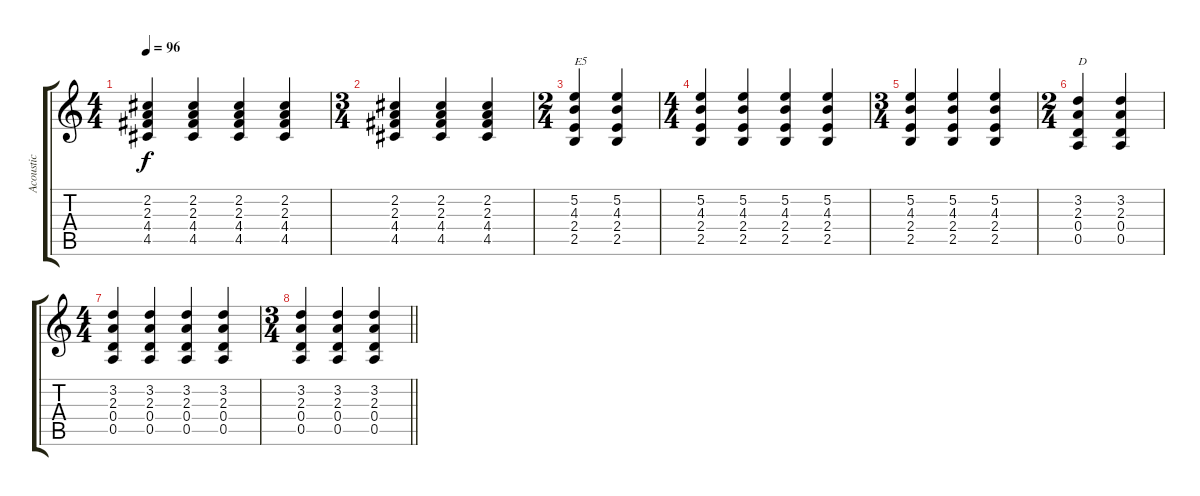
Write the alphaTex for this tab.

\track ("Acoustic" "Acoustic") {instrument acousticguitarsteel}
\staff {score tabs}
\tuning (E4 B3 G3 D3 A2 E2) {hide}
\ts (4 4)
\tempo 96
\clef g2
\ks c
(2.2 2.3 4.4 4.5).4{dy f} (2.2 2.3 4.4 4.5).4 (2.2 2.3 4.4 4.5).4 (2.2 2.3 4.4 4.5).4 |
\ts (3 4)
(2.2 2.3 4.4 4.5).4 (2.2 2.3 4.4 4.5).4 (2.2 2.3 4.4 4.5).4 |
\ts (2 4)
(5.2 4.3 2.4 2.5).4{txt "E5"} (5.2 4.3 2.4 2.5).4 |
\ts (4 4)
(5.2 4.3 2.4 2.5).4 (5.2 4.3 2.4 2.5).4 (5.2 4.3 2.4 2.5).4 (5.2 4.3 2.4 2.5).4 |
\ts (3 4)
(5.2 4.3 2.4 2.5).4 (5.2 4.3 2.4 2.5).4 (5.2 4.3 2.4 2.5).4 |
\ts (2 4)
(3.2 2.3 0.4 0.5).4{txt "D"} (3.2 2.3 0.4 0.5).4 |
\ts (4 4)
(3.2 2.3 0.4 0.5).4 (3.2 2.3 0.4 0.5).4 (3.2 2.3 0.4 0.5).4 (3.2 2.3 0.4 0.5).4 |
\ts (3 4)
\barLineRight lightlight
(3.2 2.3 0.4 0.5).4 (3.2 2.3 0.4 0.5).4 (3.2 2.3 0.4 0.5).4
